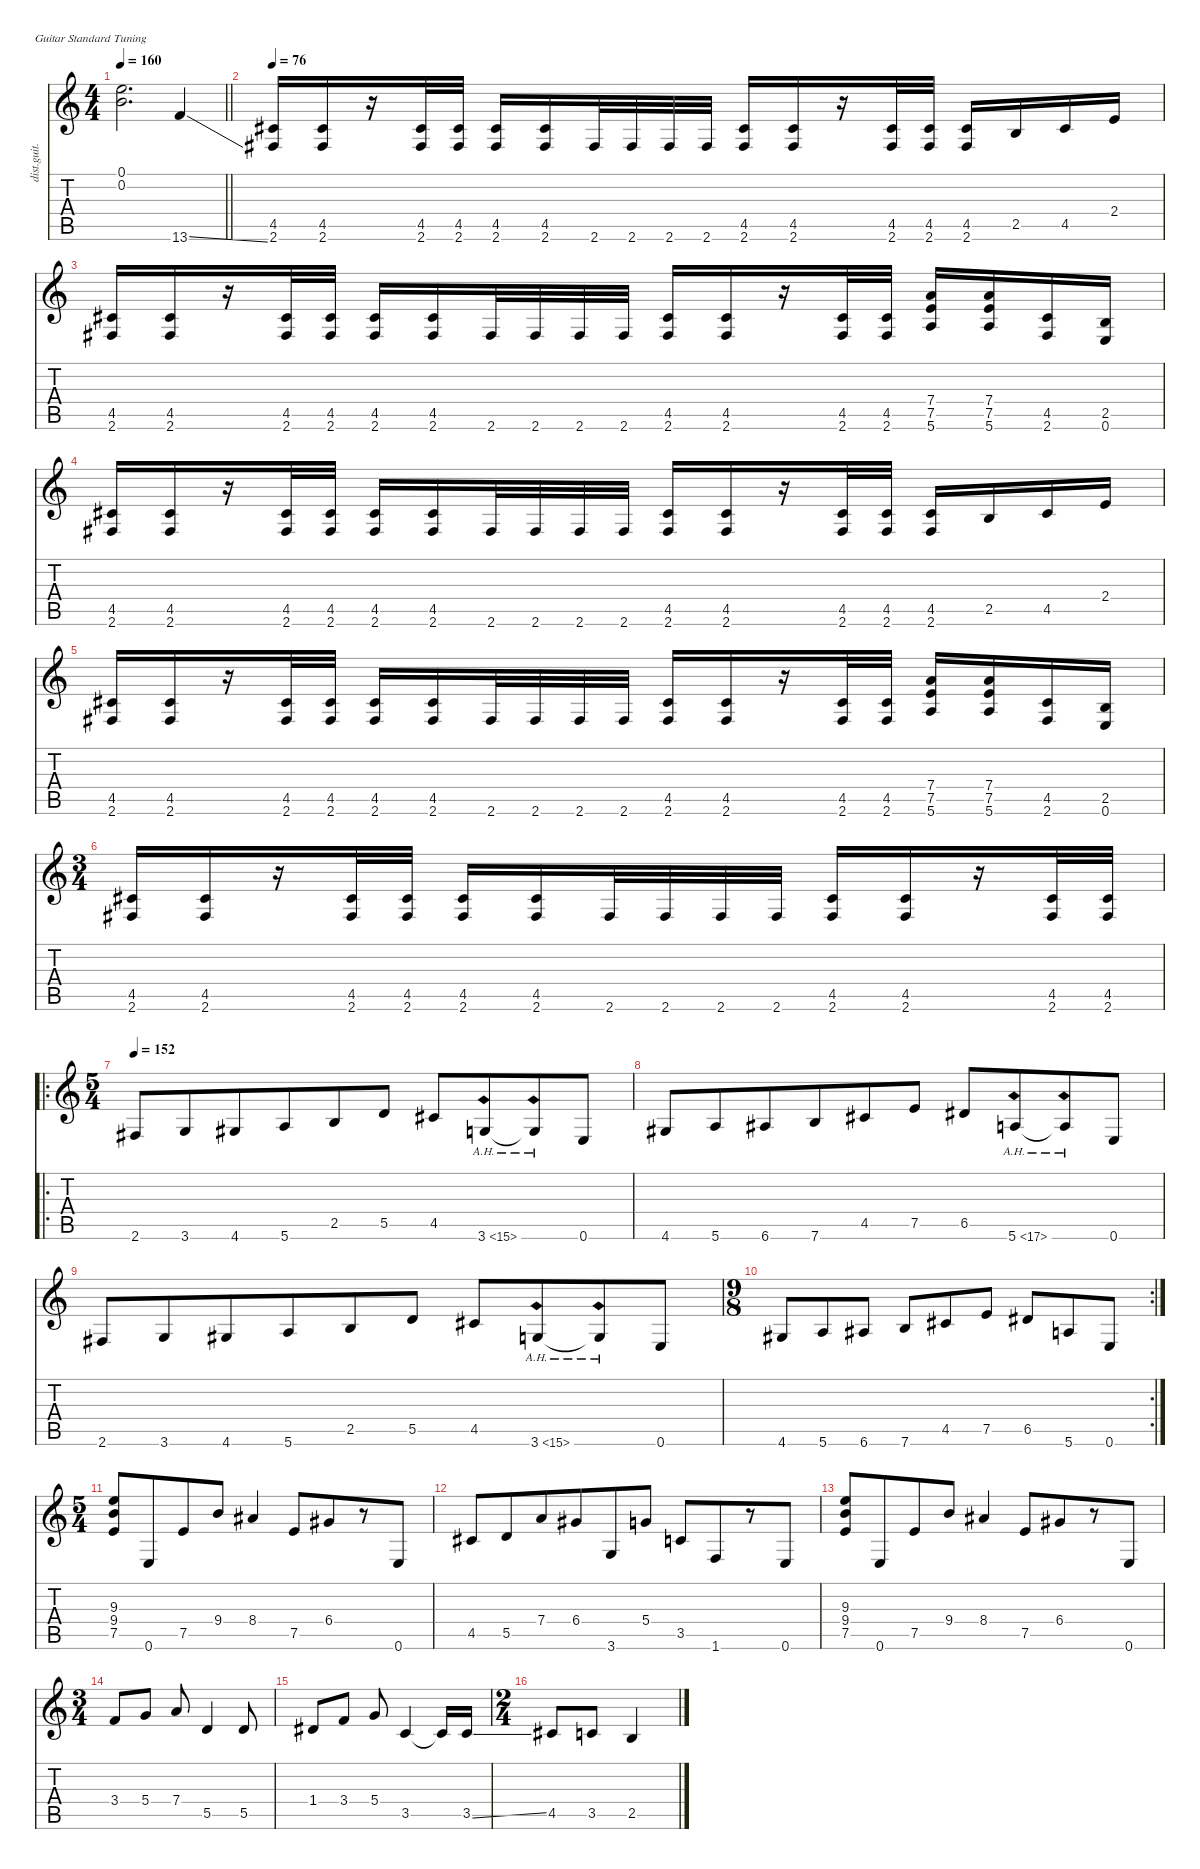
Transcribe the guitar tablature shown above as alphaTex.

\defaultSystemsLayout 4
\hideDynamics
\bracketExtendMode nobrackets
\otherSystemsTrackNameOrientation horizontal
\track ("John Petrucci (Guitar)" "dist.guit.") {instrument distortionguitar}
\staff {score tabs}
\tuning (E4 B3 G3 D3 A2 E2)
\ts (4 4)
\tempo 160
\clef g2
\barLineRight lightlight
\ks c
(0.1{t} 0.2{t}).2{d dy f beam Down} 13.6{ss}.4{beam Up} |
\tempo 76
(4.5{acc #} 2.6{acc #}).16{beam Up} (4.5{acc #} 2.6{acc #}).16{beam Up} r.16{beam Up} (4.5{acc #} 2.6{acc #}).32{beam Up} (4.5{acc #} 2.6{acc #}).32{beam Up} (4.5{acc #} 2.6{acc #}).16{beam Up} (4.5{acc #} 2.6{acc #}).16{beam Up} 2.6{acc #}.32{beam Up} 2.6{acc #}.32{beam Up} 2.6{acc #}.32{beam Up} 2.6{acc #}.32{beam Up} (4.5{acc #} 2.6{acc #}).16{beam Up} (4.5{acc #} 2.6{acc #}).16{beam Up} r.16{beam Up} (4.5{acc #} 2.6{acc #}).32{beam Up} (4.5{acc #} 2.6{acc #}).32{beam Up} (4.5{acc #} 2.6{acc #}).16{beam Up} 2.5.16{beam Up} 4.5{acc #}.16{beam Up} 2.4.16{beam Up} |
(4.5{acc #} 2.6{acc #}).16{beam Up} (4.5{acc #} 2.6{acc #}).16{beam Up} r.16{beam Up} (4.5{acc #} 2.6{acc #}).32{beam Up} (4.5{acc #} 2.6{acc #}).32{beam Up} (4.5{acc #} 2.6{acc #}).16{beam Up} (4.5{acc #} 2.6{acc #}).16{beam Up} 2.6{acc #}.32{beam Up} 2.6{acc #}.32{beam Up} 2.6{acc #}.32{beam Up} 2.6{acc #}.32{beam Up} (4.5{acc #} 2.6{acc #}).16{beam Up} (4.5{acc #} 2.6{acc #}).16{beam Up} r.16{beam Up} (4.5{acc #} 2.6{acc #}).32{beam Up} (4.5{acc #} 2.6{acc #}).32{beam Up} (7.4 7.5 5.6).16{beam Up} (7.4 7.5 5.6).16{beam Up} (4.5{acc #} 2.6{acc #}).16{beam Up} (2.5 0.6).16{beam Up} |
(4.5{acc #} 2.6{acc #}).16{beam Up} (4.5{acc #} 2.6{acc #}).16{beam Up} r.16{beam Up} (4.5{acc #} 2.6{acc #}).32{beam Up} (4.5{acc #} 2.6{acc #}).32{beam Up} (4.5{acc #} 2.6{acc #}).16{beam Up} (4.5{acc #} 2.6{acc #}).16{beam Up} 2.6{acc #}.32{beam Up} 2.6{acc #}.32{beam Up} 2.6{acc #}.32{beam Up} 2.6{acc #}.32{beam Up} (4.5{acc #} 2.6{acc #}).16{beam Up} (4.5{acc #} 2.6{acc #}).16{beam Up} r.16{beam Up} (4.5{acc #} 2.6{acc #}).32{beam Up} (4.5{acc #} 2.6{acc #}).32{beam Up} (4.5{acc #} 2.6{acc #}).16{beam Up} 2.5.16{beam Up} 4.5{acc #}.16{beam Up} 2.4.16{beam Up} |
(4.5{acc #} 2.6{acc #}).16{beam Up} (4.5{acc #} 2.6{acc #}).16{beam Up} r.16{beam Up} (4.5{acc #} 2.6{acc #}).32{beam Up} (4.5{acc #} 2.6{acc #}).32{beam Up} (4.5{acc #} 2.6{acc #}).16{beam Up} (4.5{acc #} 2.6{acc #}).16{beam Up} 2.6{acc #}.32{beam Up} 2.6{acc #}.32{beam Up} 2.6{acc #}.32{beam Up} 2.6{acc #}.32{beam Up} (4.5{acc #} 2.6{acc #}).16{beam Up} (4.5{acc #} 2.6{acc #}).16{beam Up} r.16{beam Up} (4.5{acc #} 2.6{acc #}).32{beam Up} (4.5{acc #} 2.6{acc #}).32{beam Up} (7.4 7.5 5.6).16{beam Up} (7.4 7.5 5.6).16{beam Up} (4.5{acc #} 2.6{acc #}).16{beam Up} (2.5 0.6).16{beam Up} |
\ts (3 4)
\beaming (8 2 2 2)
(4.5{acc #} 2.6{acc #}).16{beam Up} (4.5{acc #} 2.6{acc #}).16{beam Up} r.16{beam Up} (4.5{acc #} 2.6{acc #}).32{beam Up} (4.5{acc #} 2.6{acc #}).32{beam Up} (4.5{acc #} 2.6{acc #}).16{beam Up} (4.5{acc #} 2.6{acc #}).16{beam Up} 2.6{acc #}.32{beam Up} 2.6{acc #}.32{beam Up} 2.6{acc #}.32{beam Up} 2.6{acc #}.32{beam Up} (4.5{acc #} 2.6{acc #}).16{beam Up} (4.5{acc #} 2.6{acc #}).16{beam Up} r.16{beam Up} (4.5{acc #} 2.6{acc #}).32{beam Up} (4.5{acc #} 2.6{acc #}).32{beam Up} |
\ro
\ts (5 4)
\beaming (8 6 4)
\tempo 152
2.6{acc #}.8{beam Up} 3.6.8{beam Up} 4.6{acc #}.8{beam Up} 5.6.8{beam Up} 2.5.8{beam Up} 5.5.8{beam Up} 4.5{acc #}.8{beam Up} 3.6{ah 12}.8{beam Up} 3.6{ah 12 t}.8{beam Up} 0.6.8{beam Up} |
4.6{acc #}.8{beam Up} 5.6.8{beam Up} 6.6{acc #}.8{beam Up} 7.6.8{beam Up} 4.5{acc #}.8{beam Up} 7.5.8{beam Up} 6.5{acc #}.8{beam Up} 5.6{ah 12}.8{beam Up} 5.6{ah 12 t}.8{beam Up} 0.6.8{beam Up} |
2.6{acc #}.8{beam Up} 3.6.8{dy ff beam Up} 4.6{acc #}.8{dy f beam Up} 5.6.8{beam Up} 2.5.8{beam Up} 5.5.8{dy ff beam Up} 4.5{acc #}.8{dy f beam Up} 3.6{ah 12}.8{beam Up} 3.6{ah 12 t}.8{beam Up} 0.6.8{beam Up} |
\rc 2
\ts (9 8)
\beaming (8 3 3 3)
4.6{acc #}.8{beam Up} 5.6.8{dy ff beam Up} 6.6{acc #}.8{dy f beam Up} 7.6.8{beam Up} 4.5{acc #}.8{beam Up} 7.5.8{beam Up} 6.5{acc #}.8{beam Up} 5.6.8{beam Up} 0.6.8{beam Up} |
\ts (5 4)
\beaming (8 6 4)
(9.3 9.4 7.5).8{beam Up} 0.6.8{beam Up} 7.5.8{beam Up} 9.4.8{beam Up} 8.4{acc #}.4{beam Up} 7.5.8{beam Up} 6.4{acc #}.8{beam Up} r.8{beam Up} 0.6.8{beam Up} |
4.5{acc #}.8{beam Up} 5.5.8{beam Up} 7.4.8{beam Up} 6.4{acc #}.8{beam Up} 3.6.8{beam Up} 5.4.8{beam Up} 3.5.8{beam Up} 1.6.8{beam Up} r.8{beam Up} 0.6.8{beam Up} |
(9.3 9.4 7.5).8{beam Up} 0.6.8{beam Up} 7.5.8{beam Up} 9.4.8{beam Up} 8.4{acc #}.4{beam Up} 7.5.8{beam Up} 6.4{acc #}.8{beam Up} r.8{beam Up} 0.6.8{beam Up} |
\ts (3 4)
\beaming (8 2 2 2)
3.4.8{beam Up} 5.4.8{beam Up} 7.4.8{beam Up} 5.5.4{beam Up} 5.5.8{dy mp beam Up} |
1.4{acc #}.8{dy f beam Up} 3.4.8{beam Up} 5.4.8{beam Up} 3.5.4{beam Up} 3.5{t}.16{beam Up} 3.5{ss}.16{dy mp beam Up} |
\ts (2 4)
\beaming (8 2 2)
4.5{acc #}.8{dy f beam Up} 3.5.8{beam Up} 2.5.4{beam Up}
